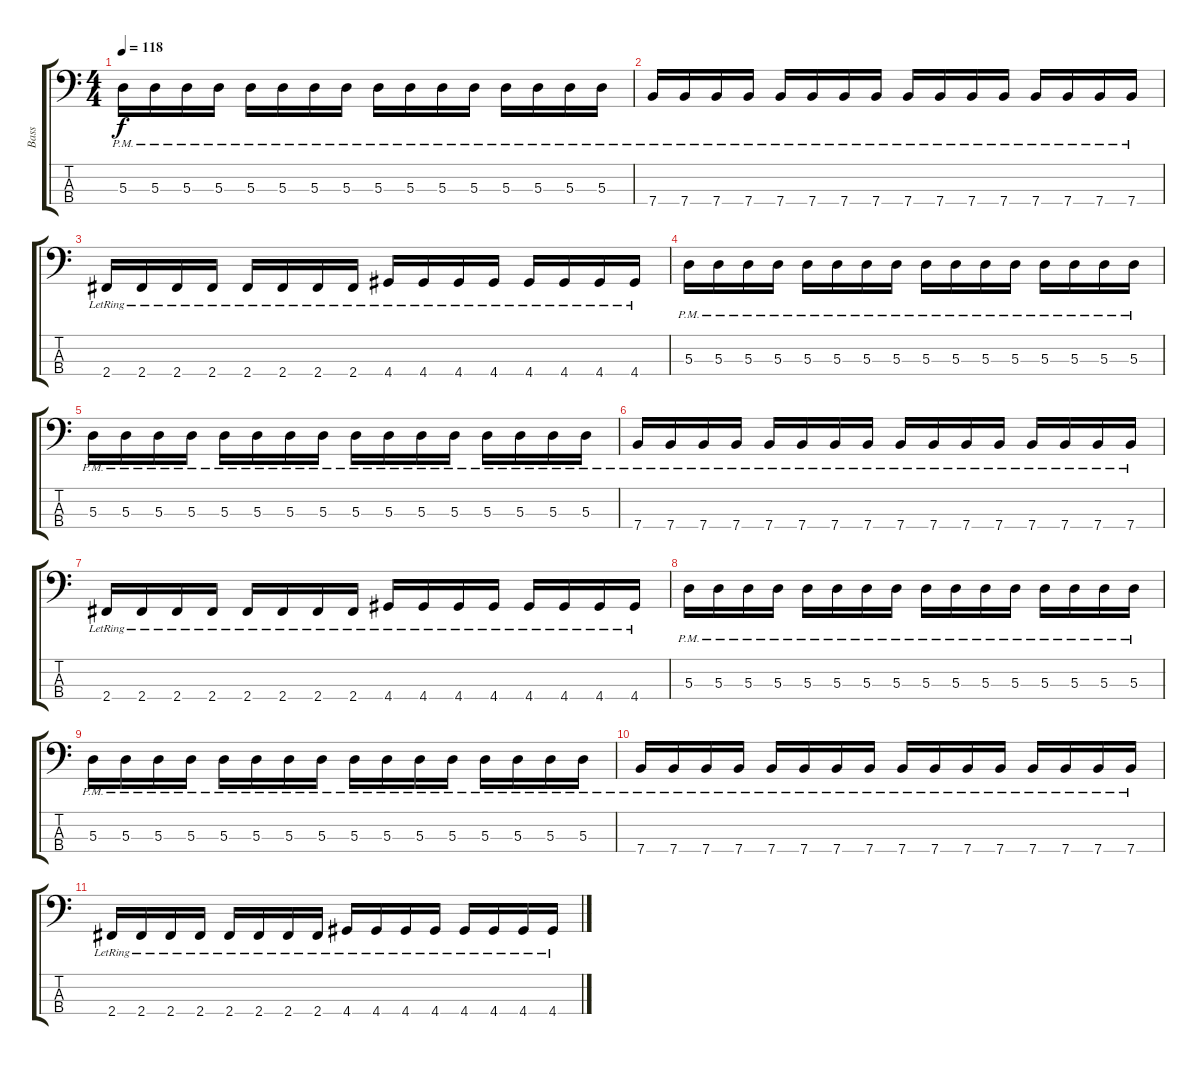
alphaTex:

\track ("Bass" "Bass") {instrument electricbasspick}
\staff {score tabs}
\tuning (G2 D2 A1 E1) {hide}
\ts (4 4)
\tempo 118
\clef f4
\ks c
5.3{pm}.16{dy f} 5.3{pm}.16 5.3{pm}.16 5.3{pm}.16 5.3{pm}.16 5.3{pm}.16 5.3{pm}.16 5.3{pm}.16 5.3{pm}.16 5.3{pm}.16 5.3{pm}.16 5.3{pm}.16 5.3{pm}.16 5.3{pm}.16 5.3{pm}.16 5.3{pm}.16 |
7.4{pm}.16 7.4{pm}.16 7.4{pm}.16 7.4{pm}.16 7.4{pm}.16 7.4{pm}.16 7.4{pm}.16 7.4{pm}.16 7.4{pm}.16 7.4{pm}.16 7.4{pm}.16 7.4{pm}.16 7.4{pm}.16 7.4{pm}.16 7.4{pm}.16 7.4{pm}.16 |
2.4{lr}.16 2.4{lr}.16 2.4{lr}.16 2.4{lr}.16 2.4{lr}.16 2.4{lr}.16 2.4{lr}.16 2.4{lr}.16 4.4{lr}.16 4.4{lr}.16 4.4{lr}.16 4.4{lr}.16 4.4{lr}.16 4.4{lr}.16 4.4{lr}.16 4.4{lr}.16 |
5.3{pm}.16 5.3{pm}.16 5.3{pm}.16 5.3{pm}.16 5.3{pm}.16 5.3{pm}.16 5.3{pm}.16 5.3{pm}.16 5.3{pm}.16 5.3{pm}.16 5.3{pm}.16 5.3{pm}.16 5.3{pm}.16 5.3{pm}.16 5.3{pm}.16 5.3{pm}.16 |
5.3{pm}.16 5.3{pm}.16 5.3{pm}.16 5.3{pm}.16 5.3{pm}.16 5.3{pm}.16 5.3{pm}.16 5.3{pm}.16 5.3{pm}.16 5.3{pm}.16 5.3{pm}.16 5.3{pm}.16 5.3{pm}.16 5.3{pm}.16 5.3{pm}.16 5.3{pm}.16 |
7.4{pm}.16 7.4{pm}.16 7.4{pm}.16 7.4{pm}.16 7.4{pm}.16 7.4{pm}.16 7.4{pm}.16 7.4{pm}.16 7.4{pm}.16 7.4{pm}.16 7.4{pm}.16 7.4{pm}.16 7.4{pm}.16 7.4{pm}.16 7.4{pm}.16 7.4{pm}.16 |
2.4{lr}.16 2.4{lr}.16 2.4{lr}.16 2.4{lr}.16 2.4{lr}.16 2.4{lr}.16 2.4{lr}.16 2.4{lr}.16 4.4{lr}.16 4.4{lr}.16 4.4{lr}.16 4.4{lr}.16 4.4{lr}.16 4.4{lr}.16 4.4{lr}.16 4.4{lr}.16 |
5.3{pm}.16 5.3{pm}.16 5.3{pm}.16 5.3{pm}.16 5.3{pm}.16 5.3{pm}.16 5.3{pm}.16 5.3{pm}.16 5.3{pm}.16 5.3{pm}.16 5.3{pm}.16 5.3{pm}.16 5.3{pm}.16 5.3{pm}.16 5.3{pm}.16 5.3{pm}.16 |
5.3{pm}.16 5.3{pm}.16 5.3{pm}.16 5.3{pm}.16 5.3{pm}.16 5.3{pm}.16 5.3{pm}.16 5.3{pm}.16 5.3{pm}.16 5.3{pm}.16 5.3{pm}.16 5.3{pm}.16 5.3{pm}.16 5.3{pm}.16 5.3{pm}.16 5.3{pm}.16 |
7.4{pm}.16 7.4{pm}.16 7.4{pm}.16 7.4{pm}.16 7.4{pm}.16 7.4{pm}.16 7.4{pm}.16 7.4{pm}.16 7.4{pm}.16 7.4{pm}.16 7.4{pm}.16 7.4{pm}.16 7.4{pm}.16 7.4{pm}.16 7.4{pm}.16 7.4{pm}.16 |
2.4{lr}.16 2.4{lr}.16 2.4{lr}.16 2.4{lr}.16 2.4{lr}.16 2.4{lr}.16 2.4{lr}.16 2.4{lr}.16 4.4{lr}.16 4.4{lr}.16 4.4{lr}.16 4.4{lr}.16 4.4{lr}.16 4.4{lr}.16 4.4{lr}.16 4.4{lr}.16
